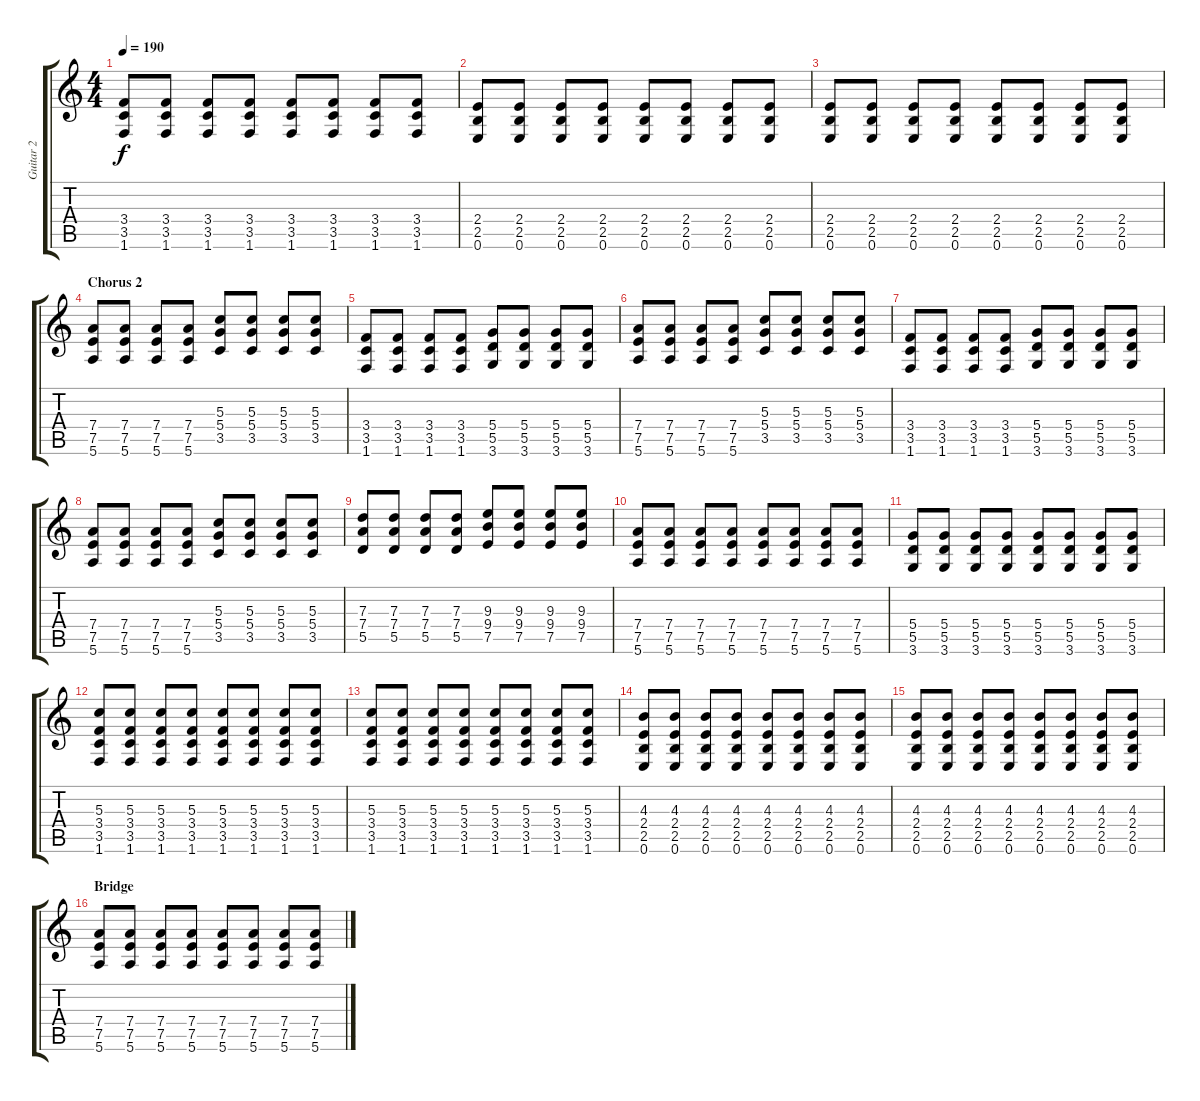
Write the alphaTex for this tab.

\track ("Guitar 2" "Guitar 2") {instrument distortionguitar}
\staff {score tabs}
\tuning (E4 B3 G3 D3 A2 E2) {hide}
\ts (4 4)
\tempo 190
\clef g2
\ks c
(3.4 3.5 1.6).8{dy f} (3.4 3.5 1.6).8 (3.4 3.5 1.6).8 (3.4 3.5 1.6).8 (3.4 3.5 1.6).8 (3.4 3.5 1.6).8 (3.4 3.5 1.6).8 (3.4 3.5 1.6).8 |
(2.4 2.5 0.6).8 (2.4 2.5 0.6).8 (2.4 2.5 0.6).8 (2.4 2.5 0.6).8 (2.4 2.5 0.6).8 (2.4 2.5 0.6).8 (2.4 2.5 0.6).8 (2.4 2.5 0.6).8 |
(2.4 2.5 0.6).8 (2.4 2.5 0.6).8 (2.4 2.5 0.6).8 (2.4 2.5 0.6).8 (2.4 2.5 0.6).8 (2.4 2.5 0.6).8 (2.4 2.5 0.6).8 (2.4 2.5 0.6).8 |
\section ("" "Chorus 2")
(7.4 7.5 5.6).8 (7.4 7.5 5.6).8 (7.4 7.5 5.6).8 (7.4 7.5 5.6).8 (5.3 5.4 3.5).8 (5.3 5.4 3.5).8 (5.3 5.4 3.5).8 (5.3 5.4 3.5).8 |
(3.4 3.5 1.6).8 (3.4 3.5 1.6).8 (3.4 3.5 1.6).8 (3.4 3.5 1.6).8 (5.4 5.5 3.6).8 (5.4 5.5 3.6).8 (5.4 5.5 3.6).8 (5.4 5.5 3.6).8 |
(7.4 7.5 5.6).8 (7.4 7.5 5.6).8 (7.4 7.5 5.6).8 (7.4 7.5 5.6).8 (5.3 5.4 3.5).8 (5.3 5.4 3.5).8 (5.3 5.4 3.5).8 (5.3 5.4 3.5).8 |
(3.4 3.5 1.6).8 (3.4 3.5 1.6).8 (3.4 3.5 1.6).8 (3.4 3.5 1.6).8 (5.4 5.5 3.6).8 (5.4 5.5 3.6).8 (5.4 5.5 3.6).8 (5.4 5.5 3.6).8 |
(7.4 7.5 5.6).8 (7.4 7.5 5.6).8 (7.4 7.5 5.6).8 (7.4 7.5 5.6).8 (5.3 5.4 3.5).8 (5.3 5.4 3.5).8 (5.3 5.4 3.5).8 (5.3 5.4 3.5).8 |
(7.3 7.4 5.5).8 (7.3 7.4 5.5).8 (7.3 7.4 5.5).8 (7.3 7.4 5.5).8 (9.3 9.4 7.5).8 (9.3 9.4 7.5).8 (9.3 9.4 7.5).8 (9.3 9.4 7.5).8 |
(7.4 7.5 5.6).8 (7.4 7.5 5.6).8 (7.4 7.5 5.6).8 (7.4 7.5 5.6).8 (7.4 7.5 5.6).8 (7.4 7.5 5.6).8 (7.4 7.5 5.6).8 (7.4 7.5 5.6).8 |
(5.4 5.5 3.6).8 (5.4 5.5 3.6).8 (5.4 5.5 3.6).8 (5.4 5.5 3.6).8 (5.4 5.5 3.6).8 (5.4 5.5 3.6).8 (5.4 5.5 3.6).8 (5.4 5.5 3.6).8 |
(5.3 3.4 3.5 1.6).8 (5.3 3.4 3.5 1.6).8 (5.3 3.4 3.5 1.6).8 (5.3 3.4 3.5 1.6).8 (5.3 3.4 3.5 1.6).8 (5.3 3.4 3.5 1.6).8 (5.3 3.4 3.5 1.6).8 (5.3 3.4 3.5 1.6).8 |
(5.3 3.4 3.5 1.6).8 (5.3 3.4 3.5 1.6).8 (5.3 3.4 3.5 1.6).8 (5.3 3.4 3.5 1.6).8 (5.3 3.4 3.5 1.6).8 (5.3 3.4 3.5 1.6).8 (5.3 3.4 3.5 1.6).8 (5.3 3.4 3.5 1.6).8 |
(4.3 2.4 2.5 0.6).8 (4.3 2.4 2.5 0.6).8 (4.3 2.4 2.5 0.6).8 (4.3 2.4 2.5 0.6).8 (4.3 2.4 2.5 0.6).8 (4.3 2.4 2.5 0.6).8 (4.3 2.4 2.5 0.6).8 (4.3 2.4 2.5 0.6).8 |
(4.3 2.4 2.5 0.6).8 (4.3 2.4 2.5 0.6).8 (4.3 2.4 2.5 0.6).8 (4.3 2.4 2.5 0.6).8 (4.3 2.4 2.5 0.6).8 (4.3 2.4 2.5 0.6).8 (4.3 2.4 2.5 0.6).8 (4.3 2.4 2.5 0.6).8 |
\section ("" "Bridge")
(7.4 7.5 5.6).8{instrument electricguitarmuted} (7.4 7.5 5.6).8 (7.4 7.5 5.6).8 (7.4 7.5 5.6).8 (7.4 7.5 5.6).8 (7.4 7.5 5.6).8 (7.4 7.5 5.6).8 (7.4 7.5 5.6).8
